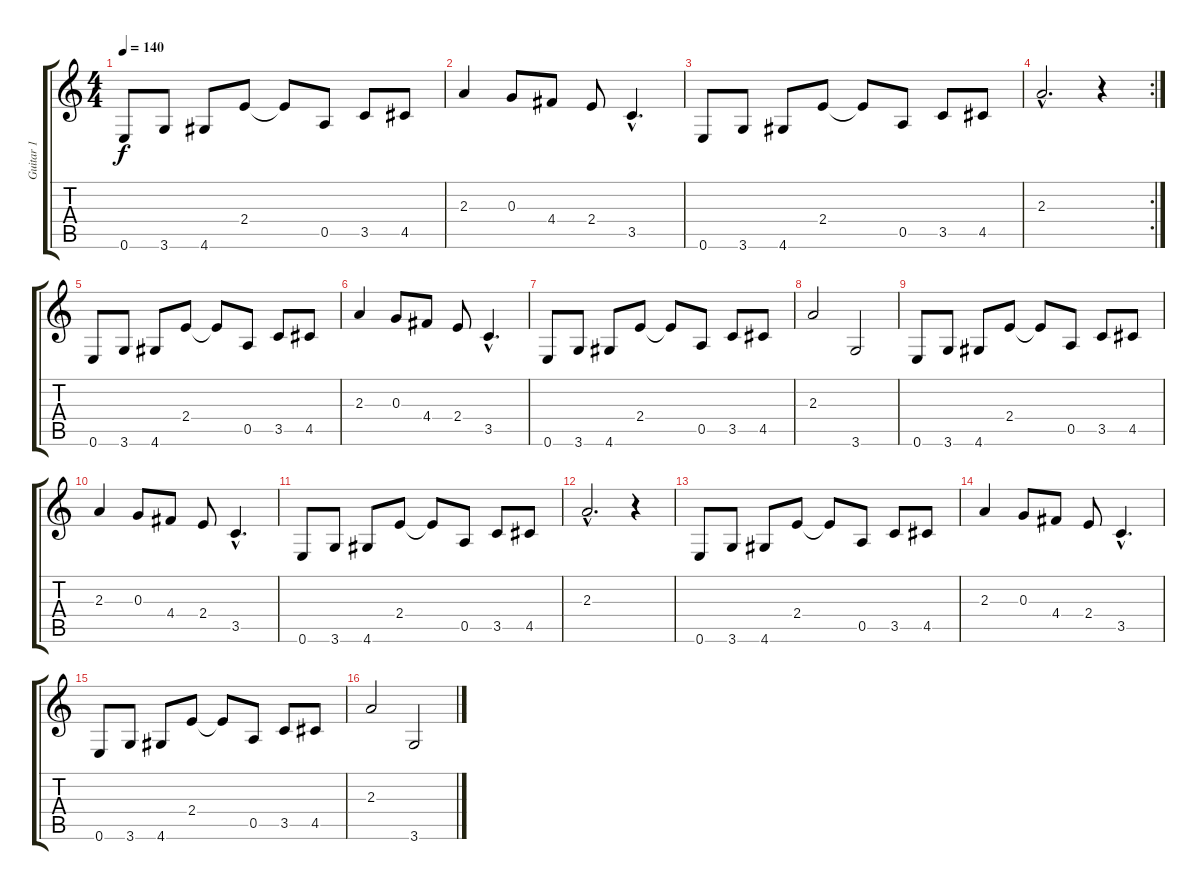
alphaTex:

\track ("Guitar 1" "Guitar 1") {instrument distortionguitar}
\staff {score tabs}
\tuning (E4 B3 G3 D3 A2 E2) {hide}
\ts (4 4)
\tempo 140
\clef g2
\ks c
0.6.8{dy f} 3.6.8 4.6.8 2.4.8 2.4{t}.8 0.5.8 3.5.8 4.5.8 |
2.3.4 0.3.8 4.4.8 2.4.8 3.5{hac}.4{d} |
0.6.8 3.6.8 4.6.8 2.4.8 2.4{t}.8 0.5.8 3.5.8 4.5.8 |
\rc 2
2.3{hac}.2{d} r.4 |
0.6.8 3.6.8 4.6.8 2.4.8 2.4{t}.8 0.5.8 3.5.8 4.5.8 |
2.3.4 0.3.8 4.4.8 2.4.8 3.5{hac}.4{d} |
0.6.8 3.6.8 4.6.8 2.4.8 2.4{t}.8 0.5.8 3.5.8 4.5.8 |
2.3.2 3.6.2 |
0.6.8 3.6.8 4.6.8 2.4.8 2.4{t}.8 0.5.8 3.5.8 4.5.8 |
2.3.4 0.3.8 4.4.8 2.4.8 3.5{hac}.4{d} |
0.6.8 3.6.8 4.6.8 2.4.8 2.4{t}.8 0.5.8 3.5.8 4.5.8 |
2.3{hac}.2{d} r.4 |
0.6.8 3.6.8 4.6.8 2.4.8 2.4{t}.8 0.5.8 3.5.8 4.5.8 |
2.3.4 0.3.8 4.4.8 2.4.8 3.5{hac}.4{d} |
0.6.8 3.6.8 4.6.8 2.4.8 2.4{t}.8 0.5.8 3.5.8 4.5.8 |
2.3.2 3.6.2
